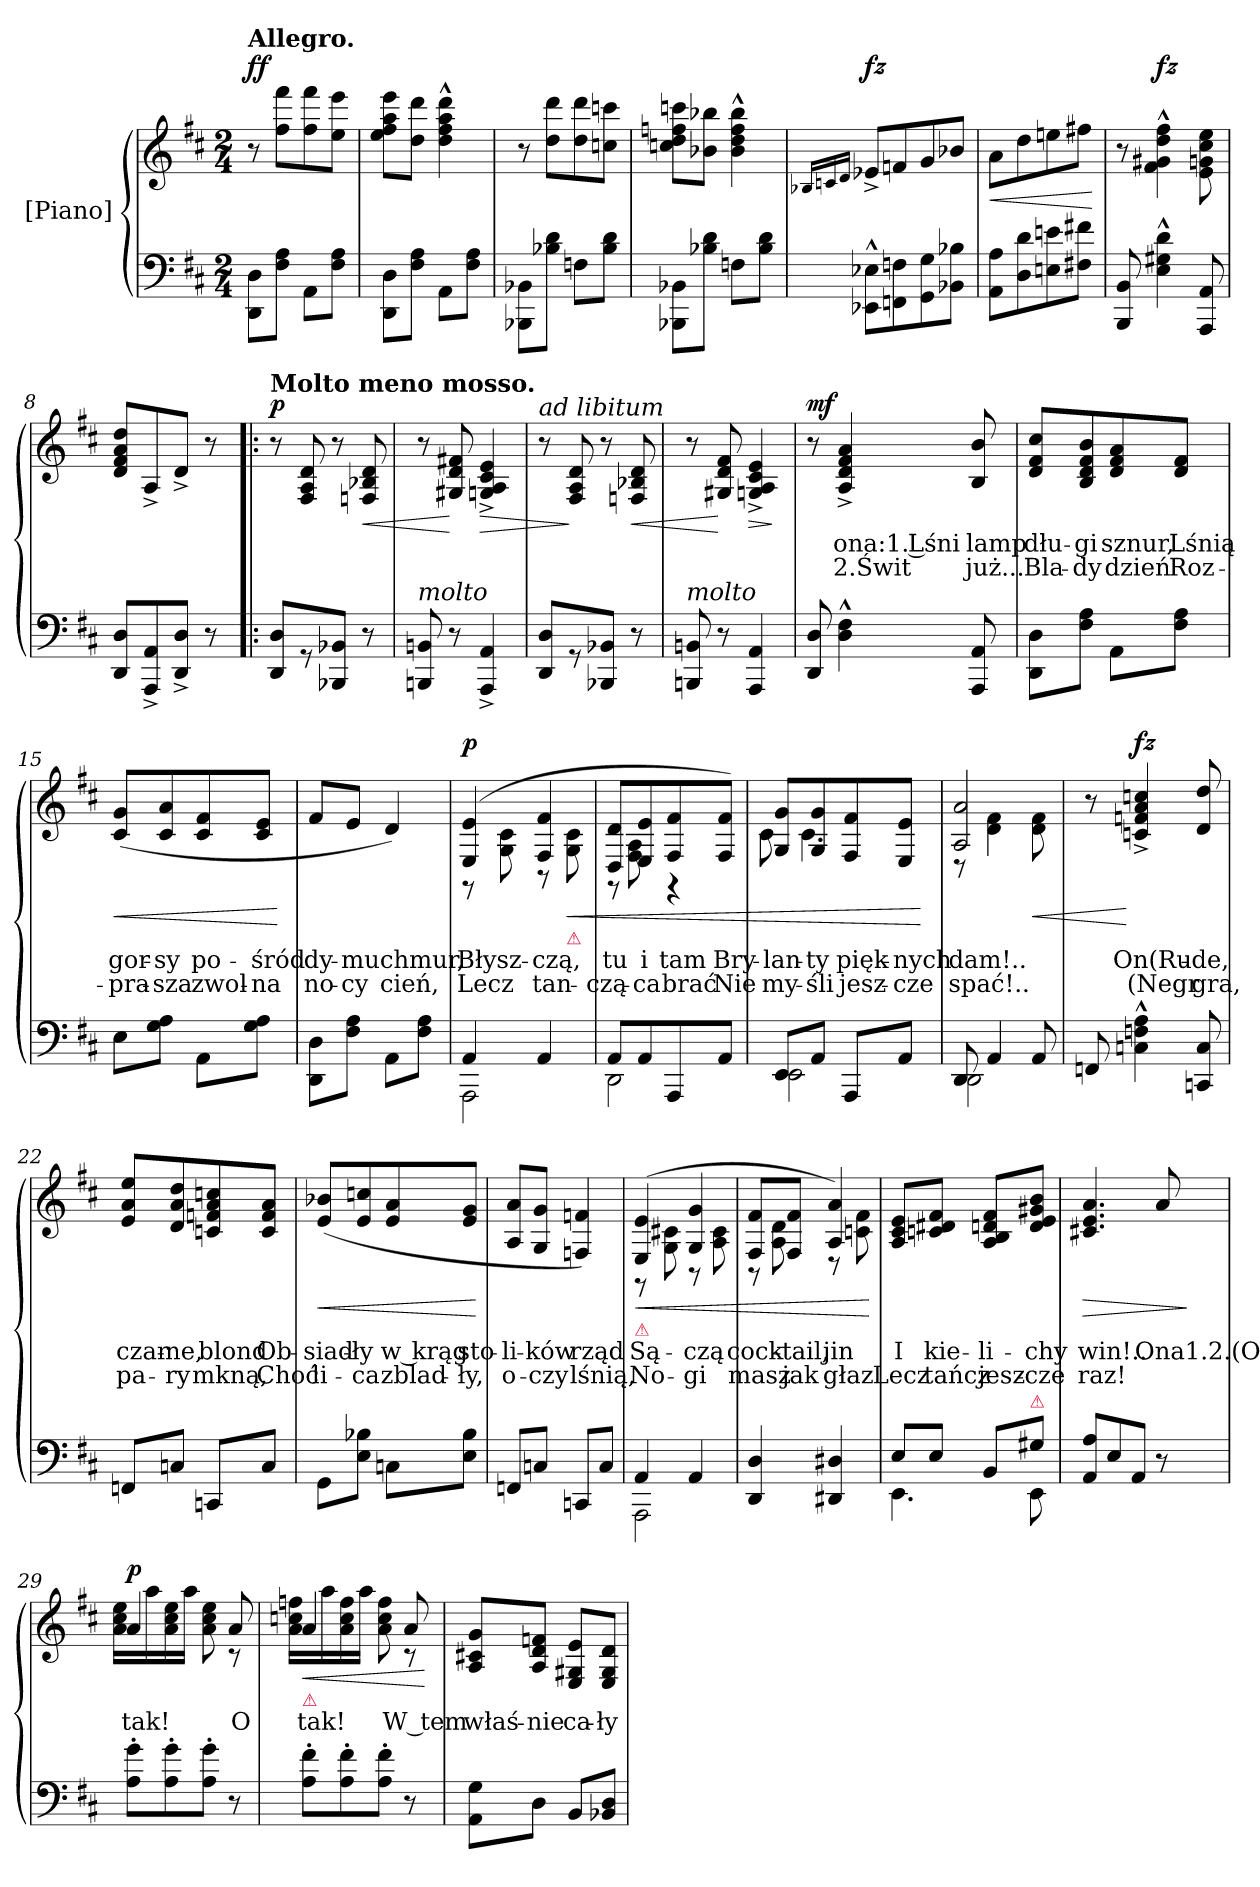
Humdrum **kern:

**kern	**kern	**text	**text	**dynam
*part2	*part1	*part1	*part1	*part1
*staff2	*staff1	*staff1	*staff1	*staff1
*I"[Piano]	*I"[Piano]	*	*	*
*clefF4	*clefG2	*	*	*
*k[f#c#]	*k[f#c#]	*	*	*
*D:	*D:	*	*	*
*M2/4	*M2/4	*	*	*
=1	=1	=1	=1	=1
!	!LO:TX:a:B:t=Allegro.	!	!	!
!	!	!	!	!LO:DY:b
8DD\ 8D\L	8r	.	.	ff
8F#\ 8A\J	8ff#\ 8fff#\L	.	.	.
8AA\L	8ff#\ 8fff#\	.	.	.
8F#\ 8A\J	8ee\ 8eee\J	.	.	.
=2	=2	=2	=2	=2
8DD\ 8D\L	8ee\ 8ff#\ 8aa\ 8eee\L	.	.	.
8F#\ 8A\J	8dd\ 8ddd\J	.	.	.
8AA\L	4dd^^\ 4ff#^^\ 4aa^^\ 4ddd^^\	.	.	.
8F#\ 8A\J	.	.	.	.
=3	=3	=3	=3	=3
8BBB-X\ 8BB-X\L	8r	.	.	.
8B-X\ 8d\J	8dd\ 8ddd\L	.	.	.
8Fn\L	8dd\ 8ddd\	.	.	.
8B-\ 8d\J	8ccn\ 8cccn\J	.	.	.
=4	=4	=4	=4	=4
8BBB-X\ 8BB-X\L	8ccn\ 8dd\ 8ffn\ 8cccn\L	.	.	.
8B-X\ 8d\J	8b-X\ 8bb-X\J	.	.	.
8Fn\L	4b-^^\ 4dd^^\ 4ff^^\ 4bb-^^\	.	.	.
8B-\ 8d\J	.	.	.	.
=5	=5	=5	=5	=5
.	16qqB-X/LL	.	.	.
.	16qqcn/	.	.	.
.	16qqd/JJ	.	.	.
!	!	!	!	!LO:DY:b
8EE-X^^\ 8E-X^^\L	8e-X^/L	.	.	fz
8FFn\ 8Fn\	8fn/	.	.	.
8GG\ 8G\	8g/	.	.	.
8BB-X\ 8B-X\J	8b-X/J	.	.	.
=6	=6	=6	=6	=6
!	!	!	!	!LO:HP:b
8AA\ 8A\L	8a\L	.	.	<
8D\ 8d\	8dd\	.	.	.
8En\ 8en\	8een\	.	.	.
8F#X\ 8f#X\J	8ff#X\J	.	.	.
.	.	.	.	[
=7	=7	=7	=7	=7
8BBB/ 8BB/	8r	.	.	.
!	!	!	!	!LO:DY:b
4E^^\ 4G#X^^\ 4d^^\	4f#^^\ 4g#X^^\ 4dd^^\ 4ff#^^\	.	.	fz
8AAA/ 8AA/	8e\ 8gn\ 8cc#\ 8ee\	.	.	.
=8	=8	=8	=8	=8
8DD/ 8D/L	8d/ 8f#/ 8a/ 8dd/L	.	.	.
8AAA^/ 8AA^/	8A^/	.	.	.
8DD^/ 8D^/J	8d^/J	.	.	.
8r	8r	.	.	.
=9!|:	=9!|:	=9!|:	=9!|:	=9!|:
!	!LO:TX:a:B:t=Molto meno mosso.	!	!	!
!	!	!	!	!LO:DY:b
8DD/ 8D/L	8r	.	.	p
8r	8F#/ 8A/ 8d/	.	.	.
8BBB-X/ 8BB-X/J	8r	.	.	.
!	!	!	!	!LO:HP:b
8r	8Fn/ 8B-X/ 8d/	.	.	<
=10	=10	=10	=10	=10
!LO:TX:a:i:t=molto	!	!	!	!
8BBBn/ 8BBn/	8r	.	.	.
8r	8G#X/ 8d/ 8f#X/	.	.	[
!	!	!	!	!LO:HP:b
4AAA^/ 4AA^/	4Gn^/ 4A^/ 4c#^/ 4e^/	.	.	>
=11	=11	=11	=11	=11
!	!LO:TX:a:i:t=ad libitum	!	!	!
8DD/ 8D/L	8r	.	.	.
8r	8F#/ 8A/ 8d/	.	.	]
8BBB-X/ 8BB-X/J	8r	.	.	.
!	!	!	!	!LO:HP:b
8r	8Fn/ 8B-X/ 8d/	.	.	<
=12	=12	=12	=12	=12
!LO:TX:a:i:t=molto	!	!	!	!
8BBBn/ 8BBn/	8r	.	.	.
8r	8G#X/ 8d/ 8f#/	.	.	[
!	!	!	!	!LO:HP:b
4AAA/ 4AA/	4Gn^/ 4A^/ 4c#^/ 4e^/	.	.	>
.	.	.	.	]
=13	=13	=13	=13	=13
!	!	!	!	!LO:DY:b
8DD/ 8D/	8r	.	.	mf
4D^^\ 4F#^^\	4A^/ 4d^/ 4f#^/ 4a^/	ona:1. Lśni	2.Świt	.
8AAA/ 8AA/	8B/ 8b/	lamp	już...	.
=14	=14	=14	=14	=14
8DD\ 8D\L	8d/ 8f#/ 8cc#/L	dłu-	Bla-	.
8F#\ 8A\J	8B/ 8d/ 8f#/ 8b/	-gi	-dy	.
8AA\L	8d/ 8f#/ 8a/	sznur,	dzień	.
8F#\ 8A\J	8d/ 8f#/J	Lśnią	Roz-	.
=15	=15	=15	=15	=15
!	!	!	!	!LO:HP:b
8E\L	(>8c#/ 8g/L	gor-	-pra-	<
8G\ 8A\J	8c#/ 8a/	-sy	-sza	.
8AA\L	8c#/ 8f#/	po-	zwol-	.
8G\ 8A\J	8c#/ 8e/J	-śród	-na	.
.	.	.	.	[
=16	=16	=16	=16	=16
8DD\ 8D\L	8f#/L	dy-	no-	.
8F#\ 8A\J	8e/J	-mu	-cy	.
8AA\L	4d/)	chmur,	cień,	.
8F#\ 8A\J	.	.	.	.
=17	=17	=17	=17	=17
*^	*^	*	*	*
!	!	!	!	!	!	!LO:DY:b
4AA/	2AAA\	(4E/ 4e/	8r	Błysz-	Lecz	p
.	.	.	8G\ 8c#\	.	.	.
4AA/	.	4F#/ 4f#/	8r	-czą,	tan-	.
!	!	!	!LO:TX:b:Bi:color=crimson:t=⚠	!	!	!
!	!	!	!	!	!	!LO:HP:b
.	.	.	8G\ 8c#\	.	.	<
=18	=18	=18	=18	=18	=18	=18
8AA/L	2DD\	8D/ 8d/L	8r	tu	-czą-	.
8AA/	.	8E/ 8e/	8F#\ 8A\	i	-ca	.
8AAA/	.	8F#/ 8f#/	4r	tam	brać	.
8AA/J	.	8F#/ 8f#/J)	.	Bry-	Nie	.
=19	=19	=19	=19	=19	=19	=19
8EE/L	2EE\	8G/ 8g/L	8c#\	-lan-	my-	.
8AA/J	.	8G/ 8g/	4.c#\	-ty	-śli	.
8AAA/L	.	8F#/ 8f#/	.	pięk-	jesz-	.
8AA/J	.	8E/ 8e/J	.	-nych	-cze	.
*v	*v	*	*	*	*	*
*	*v	*v	*	*	*
.	.	.	.	[
=20	=20	=20	=20	=20
*^	*^	*	*	*
8DD/	2DD\	2A/ 2a/	8r	dam!..	spać!..	.
4AA/	.	.	4d\ 4f#\	.	.	.
!	!	!	!	!	!	!LO:HP:b
8AA/	.	.	8d\ 8f#\	.	.	<
*v	*v	*	*	*	*	*
*	*v	*v	*	*	*
=21	=21	=21	=21	=21
8FFn/	8r	.	.	.
!	!	!	!	!LO:DY:n=1:b
4Cn^^\ 4Fn^^\ 4A^^\	4cn^/ 4fn^/ 4a^/ 4ccn^/	On(Ru-	(Negr	[ fz
8CCn/ 8C/	8d/ 8dd/	-de,	gra,	.
=22	=22	=22	=22	=22
8FFn/L	8e/ 8a/ 8ee/L	czar-	pa-	.
8Cn/J	8d/ 8a/ 8dd/	-ne,	-ry	.
8CCn/L	8cn/ 8fn/ 8a/ 8ccn/	blond	mkną,	.
8C/J	8c/ 8f/ 8a/J	Ob-	Choć	.
=23	=23	=23	=23	=23
!	!	!	!	!LO:HP:b
8GG\L	(>8e/ 8b-X/L	-siad-	li-	<
8E\ 8B-X\J	8e/ 8ccn/	-ły	-ca	.
8Cn\L	8e/ 8a/	w krąg	zblad-	.
8E\ 8B-\J	8e/ 8g/J	sto-	-ły,	.
.	.	.	.	[
=24	=24	=24	=24	=24
8FFn/L	8A/ 8a/L	-li-	o-	.
8Cn/J	8G/ 8g/J	-ków	-czy	.
8CCn/L	4Fn/ 4fn/)	rząd	lśnią,	.
8C/J	.	.	.	.
=25	=25	=25	=25	=25
*^	*^	*	*	*
!	!	!LO:TX:b:Bi:color=crimson:t=⚠	!	!	!	!
!	!	!	!	!	!	!LO:HP:b
4AA/	2AAA\	(4E/ 4e/	8r	Są-	No-	<
.	.	.	8G\ 8c#X\	.	.	.
4AA/	.	4G/ 4g/	8r	-czą	-gi	.
.	.	.	8A\ 8c#\	.	.	.
*v	*v	*	*	*	*	*
=26	=26	=26	=26	=26	=26
4DD/ 4D/	8F#/ 8f#/L	8r	cock-	masz	.
.	8F#/ 8f#/J	8A\ 8d\	-tail,	jak	.
4DD#X/ 4D#X/	4A/ 4a/)	8r	jin	głaz	.
.	.	8cn\ 8f#\	.	.	.
*	*v	*v	*	*	*
.	.	.	.	[
=27	=27	=27	=27	=27
*^	*	*	*	*
8E/L	4.EE\	8A/ 8c#/ 8e/L	I	Lecz	.
8E/J	.	8cn/ 8d#X/ 8f#/J	kie-	tańcz	.
8BB/L	.	8A/ 8B/ 8dn/ 8f#/L	-li-	jesz-	.
!LO:TX:a:color=crimson:t=⚠	!	!	!	!	!
8G#X/J	8EE\	8d/ 8e/ 8g#X/ 8b/J	-chy	-cze	.
=28	=28	=28	=28	=28	=28
!	!	!	!	!	!LO:HP:b
*v	*v	*	*	*	*
8AA/ 8A/L	4.c#X/ 4.e/ 4.a/	win!..	raz!	>
8E/	.	.	.	.
8AA/J	.	.	.	.
8r	8a/	Ona1.2.(O	.	.
.	.	.	.	]
=29	=29	=29	=29	=29
*	*^	*	*	*
!	!	!	!	!	!LO:DY:b
8A'\ 8g'\L	4a/	16a\ 16cc#\ 16ee\LL	tak!	.	p
.	.	16aa\	.	.	.
8A'\ 8g'\	.	16a\ 16cc#\ 16ee\	.	.	.
.	.	16aa\JJ	.	.	.
8A'\ 8g'\J	8a\ 8cc#\ 8ee\	8ryy	.	.	.
8r	8a/	8r	O	.	.
=30	=30	=30	=30	=30	=30
!	!LO:TX:b:Bi:color=crimson:t=⚠	!	!	!	!
!	!	!	!	!	!LO:HP:b
8A'\ 8f#'\L	4a/	16a\ 16ccn\ 16ffn\LL	tak!	.	<
.	.	16aa\	.	.	.
8A'\ 8f#'\	.	16a\ 16cc\ 16ff\	.	.	.
.	.	16aa\JJ	.	.	.
8A'\ 8f#'\J	8a\ 8cc\ 8ff\	8ryy	.	.	.
8r	8a/	8r	W tem	.	.
*	*v	*v	*	*	*
.	.	.	.	[
=31	=31	=31	=31	=31
8AA\ 8G\L	8A/ 8c#X/ 8g/L	właś-	.	.
8D\J	8A/ 8d/ 8fn/J	-nie	.	.
8BB/L	8E/ 8G#X/ 8e/L	ca-	.	.
8BB-X/ 8D/J	8E/ 8G#/ 8d/J	-ły	.	.
=	=	=	=	=
*-	*-	*-	*-	*-
